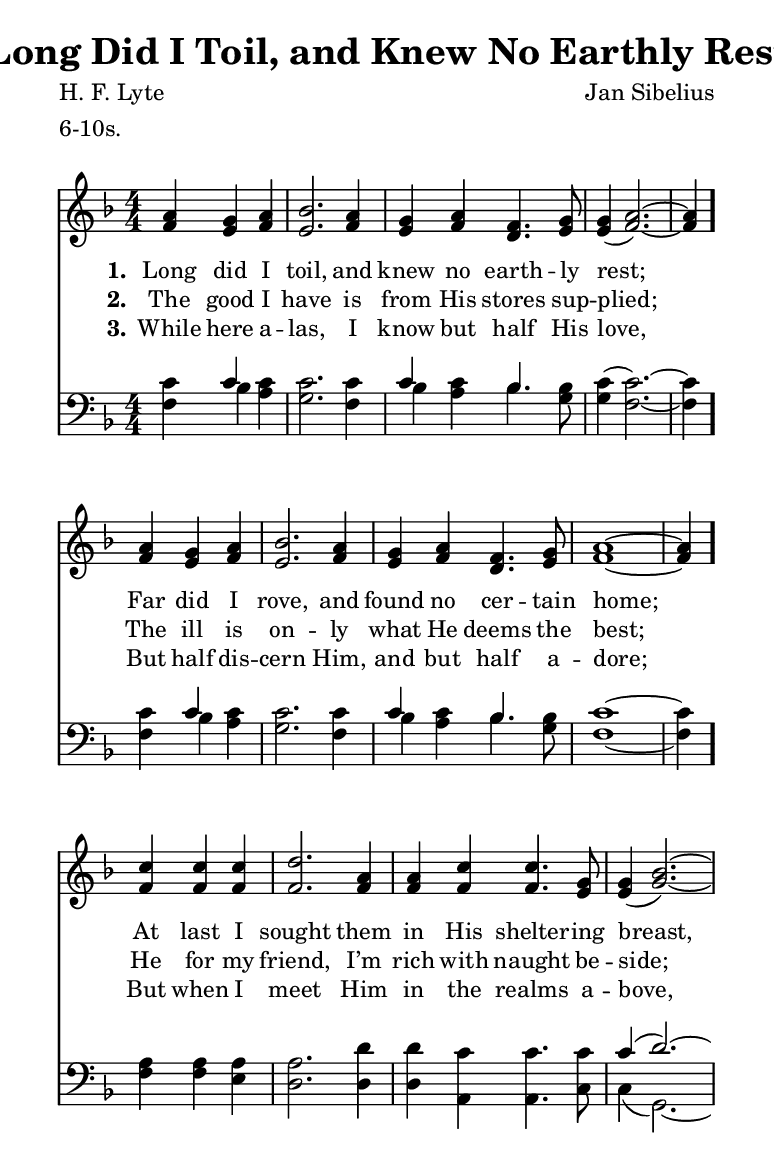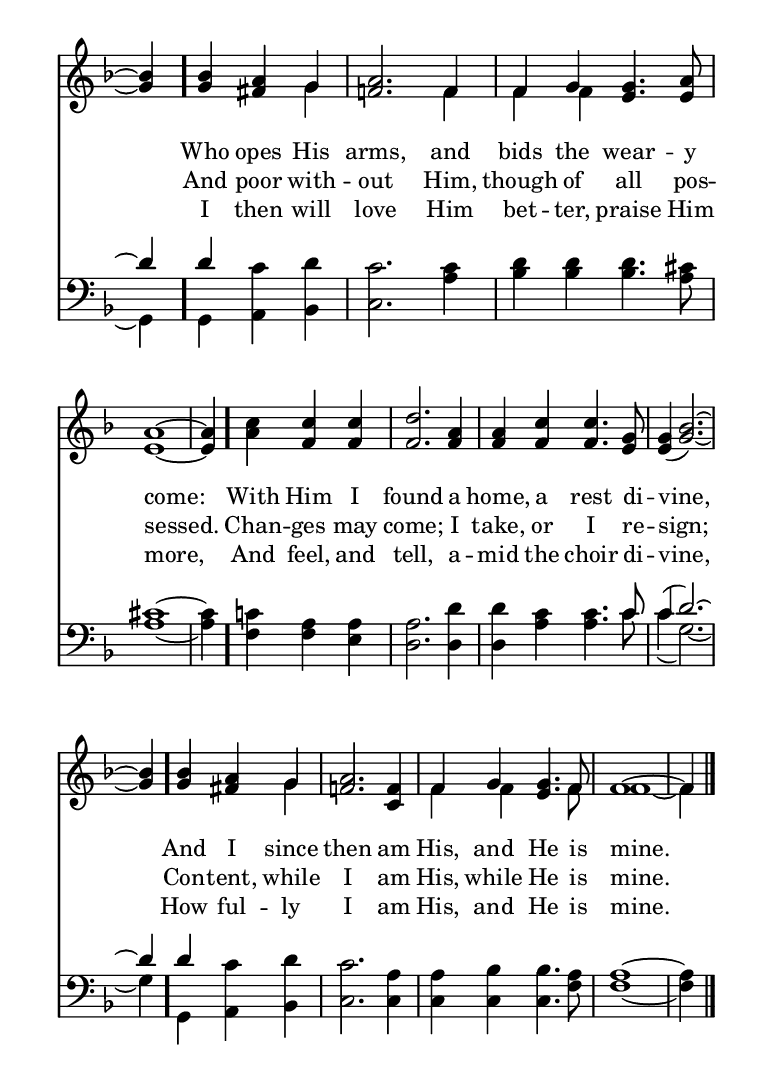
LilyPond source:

\include "common/global.ily"
\paper {
  \include "common/paper.ily"
  ragged-last-bottom = ##t
  system-count = #(cond (is-eogsized 5) (#t #f))
  page-count = #(cond (is-eogsized 2) (#t #f))
}

\header{
  hymnnumber = "173"
  title = "Long Did I Toil, and Knew No Earthly Rest"
  tunename = "Finlandia"
  meter = "6-10s."
  poet = "H. F. Lyte"
  composer = "Jan Sibelius"
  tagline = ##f
}

global = {
  \include "common/overrides.ily"
  \override Staff.TimeSignature.style = #'numbered
  \time 4/4
  \override Score.MetronomeMark.transparent = ##t % hide all fermata changes too
  \tempo 4=100
  \key f \major
  \partial 2.
  \autoBeamOff
}

patternA = { c4 c4 c4 | c2. c4 | c4 c4 c4. c8 | c4( c2.) ~ | c4 }
patternB = { c4 c4 c4 | c2. c4 | c4 c4 c4. c8 | c1 ~ c4 }

notesSoprano = {
\global
\relative c'' {

  \changePitch \patternA { a g a bes a g a f g g a a }
  \changePitch \patternB { a g a bes a g a f g a a }
  \changePitch \patternA { c c c d a a c c g g bes bes }
  \changePitch \patternB { bes a g a f f g g a a a }
  \changePitch \patternA { c c c d a a c c g g bes bes }
  \changePitch \patternB { bes a g a f f g g f f f }

  \bar "|."

}
}

notesAlto = {
\global
\relative e' {

  \changePitch \patternA { f e f e f e f d e e f f }
  \changePitch \patternB { f e f e f e f d e f f }
  \changePitch \patternA { f f f f f f f f e e g g }
  \changePitch \patternB { g fis g f! f f f e e e e }
  \changePitch \patternA { a f f f f f f f e e g g }
  \changePitch \patternB { g fis g f! c f f e f f f }

}
}

notesTenor = {
\global
\relative a {

  \changePitch \patternA { c c c c c c c bes bes c c c }
  \changePitch \patternB { c c c c c c c bes bes c c }
  \changePitch \patternA { a a a a d d c c c c d d }
  \changePitch \patternB { d c d c c d d d cis cis cis }
  \changePitch \patternA { c! a a a d d c c c c d d }
  \changePitch \patternB { d c d c a a bes bes a a a }

}
}

notesBass = {
\global
\relative f {

  \changePitch \patternA { f bes a g f bes a bes g g f f }
  \changePitch \patternB { f bes a g f bes a bes g f f }
  \changePitch \patternA { f f e d d d a a c c g g }
  \changePitch \patternB { g a bes c a' bes bes bes a a a }
  \changePitch \patternA { f f e d d d a' a c c g g }
  \changePitch \patternB { g, a bes c c c c c f f f }

}
}

wordsA = \lyricmode {
\set stanza = "1."

Long did I toil, and knew no earth -- ly rest; \bar "."
Far did I rove, and found no cer -- tain home; \bar "."
At last I sought them in His shelter -- ing breast, \bar "." % original has shel -- ter -- ing
Who opes His arms, and bids the wear -- y come: \bar "."
With Him I found a home, a rest di -- vine, \bar "."
And I since then am His, and He is mine. \bar "."

}

wordsB = \lyricmode {
\set stanza = "2."

The good I have is from His stores sup -- plied;
The ill is on -- ly what He deems the best;
He for my friend, I’m rich with naught be -- side;
And poor with -- out Him, though of all pos -- sessed.
Chan -- ges may come; I take, or I re -- sign;
Con -- tent, while I am His, while He is mine.

}

wordsC = \lyricmode {
\set stanza = "3."

While here a -- las, I know but half His love,
But half dis -- cern Him, and but half a -- dore;
But when I meet Him in the realms a -- bove,
I then will love Him bet -- ter, praise Him more,
And feel, and tell, a -- mid the choir di -- vine,
How ful -- ly I am His, and He is mine.

}

\score {
  \context ChoirStaff <<
    \context Staff = upper <<
      \set Staff.autoBeaming = ##f
      \set ChoirStaff.systemStartDelimiter = #'SystemStartBar
      \set ChoirStaff.printPartCombineTexts = ##f
      \partcombine #'(2 . 9) \notesSoprano \notesAlto
      \context NullVoice = sopranos { \voiceOne << \notesSoprano >> }
      \context NullVoice = altos { \voiceTwo << \notesAlto >> }
      \context Lyrics = one   \lyricsto sopranos \wordsA
      \context Lyrics = two   \lyricsto sopranos \wordsB
      \context Lyrics = three \lyricsto sopranos \wordsC
    >>
    \context Staff = men <<
      \set Staff.autoBeaming = ##f
      \clef bass
      \set ChoirStaff.printPartCombineTexts = ##f
      \partcombine #'(2 . 9) \notesTenor \notesBass
      \context NullVoice = tenors { \voiceOne << \notesTenor >> }
      \context NullVoice = basses { \voiceTwo << \notesBass >> }
    >>
  >>
  \layout {
    \include "common/layout.ily"
  }
  \midi{
    \include "common/midi.ily"
  }
}

\version "2.19.49"  % necessary for upgrading to future LilyPond versions.

% vi:set et ts=2 sw=2 ai nocindent syntax=lilypond:
